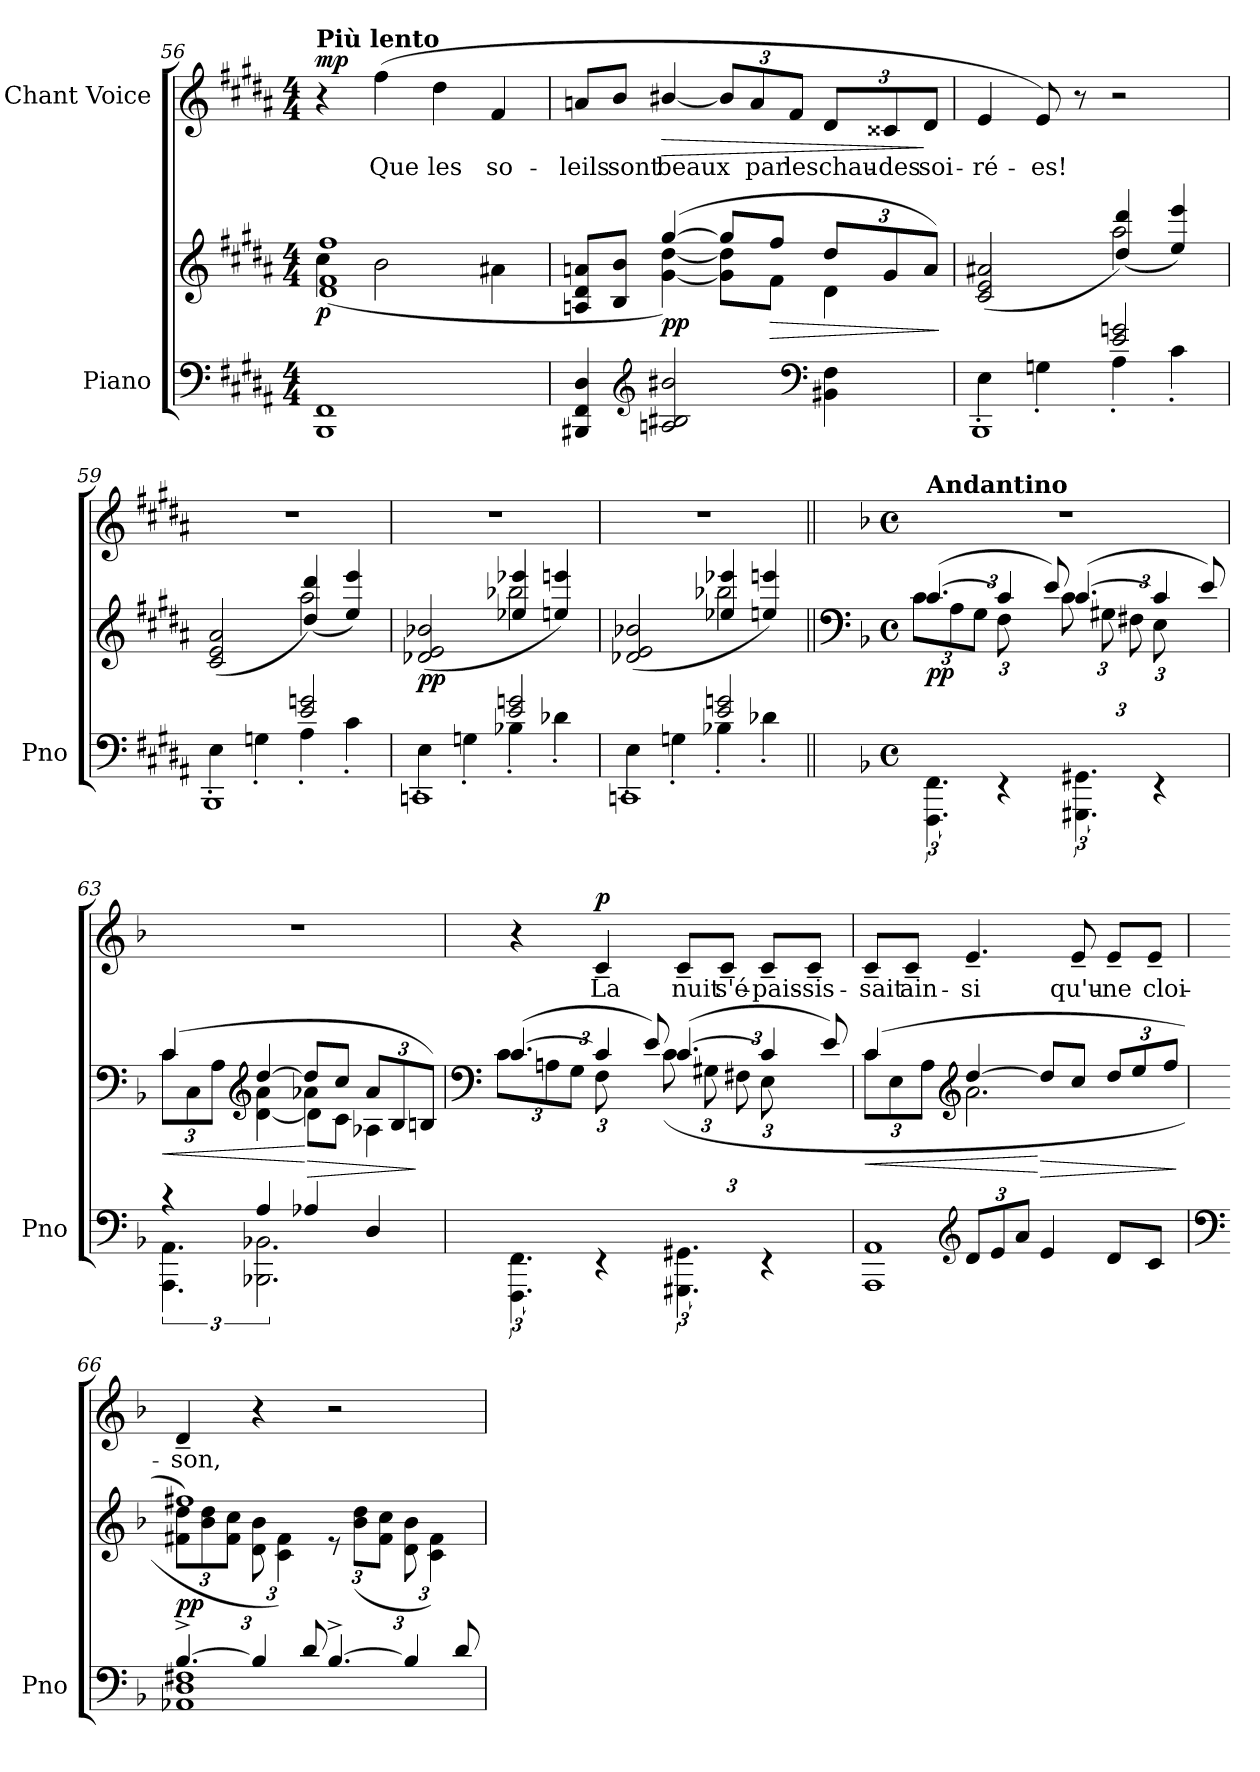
**kern	**kern	**dynam	**kern	**text	**dynam
*part2	*part2	*part2	*part1	*part1	*part1
*staff3	*staff2	*staff2/3	*staff1	*staff1	*staff1
*I"Piano	*	*	*I"Chant Voice	*	*
*I'Pno	*	*	*	*	*
!!LO:PB:g=z
*clefF4	*clefG2	*	*clefG2	*	*
*k[f#c#g#d#a#]	*k[f#c#g#d#a#]	*	*k[f#c#g#d#a#]	*	*
*M4/4	*M4/4	*	*M4/4	*	*
=56	=56	=56	=56	=56	=56
*	*^	*	*	*	*
!	!	!	!	!LO:TX:a:B:t=Più lento	!	!
!	!	!	!LO:DY:b	!	!	!LO:DY:b
1BBB 1FF#	4cc#\	(1d# 1f# 1ff#	p	4r	.	mp
!	!	!	!	!	!LO:LY:b	!
.	2b\	.	.	(4ff#\	Que	.
!	!	!	!	!	!LO:LY:b	!
.	.	.	.	4dd#\	les	.
!	!	!	!	!	!LO:LY:b	!
.	4a#X\	.	.	4f#/	so-	.
=57	=57	=57	=57	=57	=57	=57
!	!	!	!	!	!LO:LY:b	!
4BBB#X/ 4FF#/ 4D#/	8An/ 8d#/ 8an/L	4ryy	.	8an/L	-leils	.
!	!	!	!	!	!LO:LY:b	!
.	8B/ 8b/J	.	.	8b/J	sont	.
*clefG2	*	*	*	*	*	*
!	!	!	!LO:DY:b	!	!LO:LY:b	!LO:HP:b
2An/ 2B#X/ 2b#X/	([4gg#/	[4g#\ [4dd#\)	pp	[4b#X/	beaux	>
*	*	*	*	*Xbrackettup	*	*
.	8gg#/L]	8g#\] 8dd#\]L	.	12b#/L]	.	.
!	!	!	!	!	!LO:LY:b	!
.	.	.	.	12a/	par	.
!	!	!	!LO:HP:b	!	!	!
.	8ff#/J	8f#\J	>	.	.	.
!	!	!	!	!	!LO:LY:b	!
.	.	.	.	12f#/J	les	.
*clefF4	*	*	*	*	*	*
*	*Xbrackettup	*	*	*	*	*
!	!	!	!	!	!LO:LY:b	!
4BB#X\ 4F#\	12dd#/L	4d#\	.	12d#/L	chau-	.
!	!	!	!	!	!LO:LY:b	!
.	12g#/	.	.	12c##X/	-des	.
!	!	!	!	!	!LO:LY:b	!
.	12a/J)	.	.	12d#/J	soi-	]
*	*v	*v	*	*	*	*
.	.	]	.	.	.
=58	=58	=58	=58	=58	=58
*^	*^	*	*	*	*
*	*^	*	*	*	*	*	*
!	!	!	!	!	!LO:DY:b	!	!LO:LY:b	!
!	!	!	!	!	!LO:DY:n=1:b	!	!	!
!	!	!	!	!	!LO:DY:n=2:b	!	!	!
2ryy	4E'\	1BBB	2ryy	(2c#/ 2e/ 2a#X/	other-dynamics pp other-dynamics	4e/	-ré-	.
!	!	!	!	!	!	!	!LO:LY:b	!
.	4Gn'\	.	.	.	.	8e/)	-es!	.
.	.	.	.	.	.	8r	.	.
2e/ 2gn/	4A#'\	.	2aa#\	(4dd#/ 4ddd#/)	.	2r	.	.
.	4c#'\	.	.	4ee/ 4eee/)	.	.	.	.
=59	=59	=59	=59	=59	=59	=59	=59	=59
2ryy	4E'\	1BBB	2ryy	(2c#/ 2e/ 2a#/	.	1r	.	.
.	4Gn'\	.	.	.	.	.	.	.
2e/ 2gn/	4A#'\	.	2aa#\	(4dd#/ 4ddd#/)	.	.	.	.
.	4c#'\	.	.	4ee/ 4eee/)	.	.	.	.
!!LO:LB:g=z
=60	=60	=60	=60	=60	=60	=60	=60	=60
!	!	!	!	!	!LO:DY:b	!	!	!
2ryy	4E'\	1CCn	2ryy	(2d-X/ 2e/ 2b-X/	pp	1r	.	.
.	4Gn'\	.	.	.	.	.	.	.
2e/ 2gn/	4B-X'\	.	(2bb-X\	4ee-X/ 4eee-X/	.	.	.	.
.	4d-X'\	.	.	4een/ 4eeen/)	.	.	.	.
=61	=61	=61	=61	=61	=61	=61	=61	=61
2ryy	4E'\	1CCn	2ryy	(2d-X/ 2e/ 2b-X/	.	1r	.	.
.	4Gn'\	.	.	.	.	.	.	.
2e/ 2gn/	4B-X'\	.	(2bb-X\	4ee-X/ 4eee-X/	.	.	.	.
.	4d-X'\	.	.	4een/ 4eeen/)	.	.	.	.
*v	*v	*v	*	*	*	*	*	*
=62||	=62||	=62||	=62||	=62||	=62||	=62||
*	*clefF4	*	*	*	*	*
*k[b-]	*k[b-]	*	*	*k[b-]	*	*
*M4/4	*M4/4	*	*	*M4/4	*	*
*met(c)	*met(c)	*	*	*met(c)	*	*
*^	*	*	*	*	*	*
!	!	!	!	!	!LO:TX:a:B:t=Andantino	!	!
!	!	!	!	!LO:DY:b	!	!	!
3ryy	6.FFF\ 6.FF\	([6.c/	(12c\L	pp	1r	.	.
.	.	.	12A\	.	.	.	.
.	.	.	12G\J	.	.	.	.
.	4r	6c/]	12F\L	.	.	.	.
12D/	.	.	6ryy	.	.	.	.
12C/J)	.	12e/)	.	.	.	.	.
3ryy	6.GGG#X\ 6.GG#X\	([6.c/	(12c\L	.	.	.	.
.	.	.	12G#X\	.	.	.	.
.	.	.	12F#X\J	.	.	.	.
.	4r	6c/]	12E\L	.	.	.	.
12D/	.	.	6ryy	.	.	.	.
12C/J)	.	12e/)	.	.	.	.	.
*	*	*v	*v	*	*	*	*
=63	=63	=63	=63	=63	=63	=63
!	!	!	!LO:HP:b	!	!	!
*	*	*^	*	*	*	*
*	*	*	*^	*	*	*	*
4r	6.AAA\ 6.AA\	(4c/	12c\L	2ryy	<	1r	.	.
.	.	.	12C\	.	.	.	.	.
.	.	.	12A\J	.	.	.	.	.
*	*	*clefG2	*	*	*	*	*	*
4A/	3.BBB-X\ 3.BB-X\	[4dd/	[4d\ 4a\	.	.	.	.	.
!	!	!	!	!	!LO:HP:n=1:b	!	!	!
4A-X/	.	8dd/L]	4a-X\	8d\L]	[ >	.	.	.
.	.	8cc/J	.	8c\J	.	.	.	.
4D/	4ryy	12a-/L	4A-X\	4ryy	.	.	.	.
.	.	12B-/	.	.	.	.	.	.
.	.	12Bn/J)	.	.	]	.	.	.
*	*	*v	*v	*v	*	*	*	*
!!LO:LB:g=z
=64	=64	=64	=64	=64	=64	=64
*	*	*clefF4	*	*	*	*
*	*	*^	*	*	*	*
3ryy	6.FFF\ 6.FF\	([6.c/	(12c\L	.	4r	.	.
.	.	.	12An\	.	.	.	.
.	.	.	12G\J	.	.	.	.
!	!	!	!	!	!	!LO:LY:b	!LO:DY:b
.	4r	6c/]	12F\L	.	4c~/	La	p
12D/	.	.	6ryy	.	.	.	.
12C/J)	.	12e/)	.	.	.	.	.
!	!	!	!	!	!	!LO:LY:b	!
3ryy	6.GGG#X\ 6.GG#X\	([6.c/	(12c\L	.	8c~/L	nuit	.
.	.	.	12G#X\	.	.	.	.
!	!	!	!	!	!	!LO:LY:b	!
.	.	.	.	.	8c~/J	s'é-	.
.	.	.	12F#X\J	.	.	.	.
!	!	!	!	!	!	!LO:LY:b	!
.	4r	6c/]	12E\L	.	8c~/L	-pais-	.
12D/	.	.	6ryy	.	.	.	.
!	!	!	!	!	!	!LO:LY:b	!
.	.	.	.	.	8c~/J	-sis-	.
12C/J)	.	12e/)	.	.	.	.	.
=65	=65	=65	=65	=65	=65	=65	=65
!	!	!	!	!LO:HP:b	!	!LO:LY:b	!
4ryy	1AAA 1AA	(4c/	12c\L	<	8c~/L	-sait	.
.	.	.	12E\	.	.	.	.
!	!	!	!	!	!	!LO:LY:b	!
.	.	.	.	.	8c~/J	ain-	.
.	.	.	12A\J	.	.	.	.
*clefG2	*	*clefG2	*	*	*	*	*
*Xbrackettup	*	*	*	*	*	*	*
!	!	!	!	!	!	!LO:LY:b	!
12d/L	.	[4dd/	2.a\	.	4.e~/	-si	.
12e/	.	.	.	.	.	.	.
12a/J	.	.	.	.	.	.	.
!	!	!	!	!LO:HP:n=1:b	!	!	!
4e/	.	8dd/L]	.	[ >	.	.	.
!	!	!	!	!	!	!LO:LY:b	!
.	.	8cc/J	.	.	8e~/	qu'u-	.
!	!	!	!	!	!	!LO:LY:b	!
8d/L	.	12dd/L	.	.	8e~/L	-ne	.
.	.	12ee/	.	.	.	.	.
!	!	!	!	!	!	!LO:LY:b	!
8c/J	.	.	.	.	8e~/J	cloi-	.
.	.	12ff/J	.	.	.	.	.
*v	*v	*	*	*	*	*	*
*	*v	*v	*	*	*	*
.	.	]	.	.	.
=66	=66	=66	=66	=66	=66
*clefF4	*	*	*	*	*
*^	*^	*	*	*	*
!	!	!	!	!LO:DY:b	!	!LO:LY:b	!
[6.B-^/	1AA-X 1D 1F#X	(1ff#X)	12f#X\ 12dd\L	pp	4d~/	-son,	.
.	.	.	12b-\ 12dd\	.	.	.	.
.	.	.	12f#\ 12cc\J	.	.	.	.
6B-/]	.	.	12d\ 12b-\	.	4r	.	.
.	.	.	6c\ 6f#\)	.	.	.	.
12d/	.	.	.	.	.	.	.
[6.B-^/	.	.	12r	.	2r	.	.
.	.	.	(12b-\ 12dd\L	.	.	.	.
.	.	.	12f#\ 12cc\J	.	.	.	.
6B-/]	.	.	12d\ 12b-\	.	.	.	.
.	.	.	6c\ 6f#\)	.	.	.	.
12d/	.	.	.	.	.	.	.
*v	*v	*	*	*	*	*	*
*	*v	*v	*	*	*	*
=	=	=	=	=	=
*-	*-	*-	*-	*-	*-
